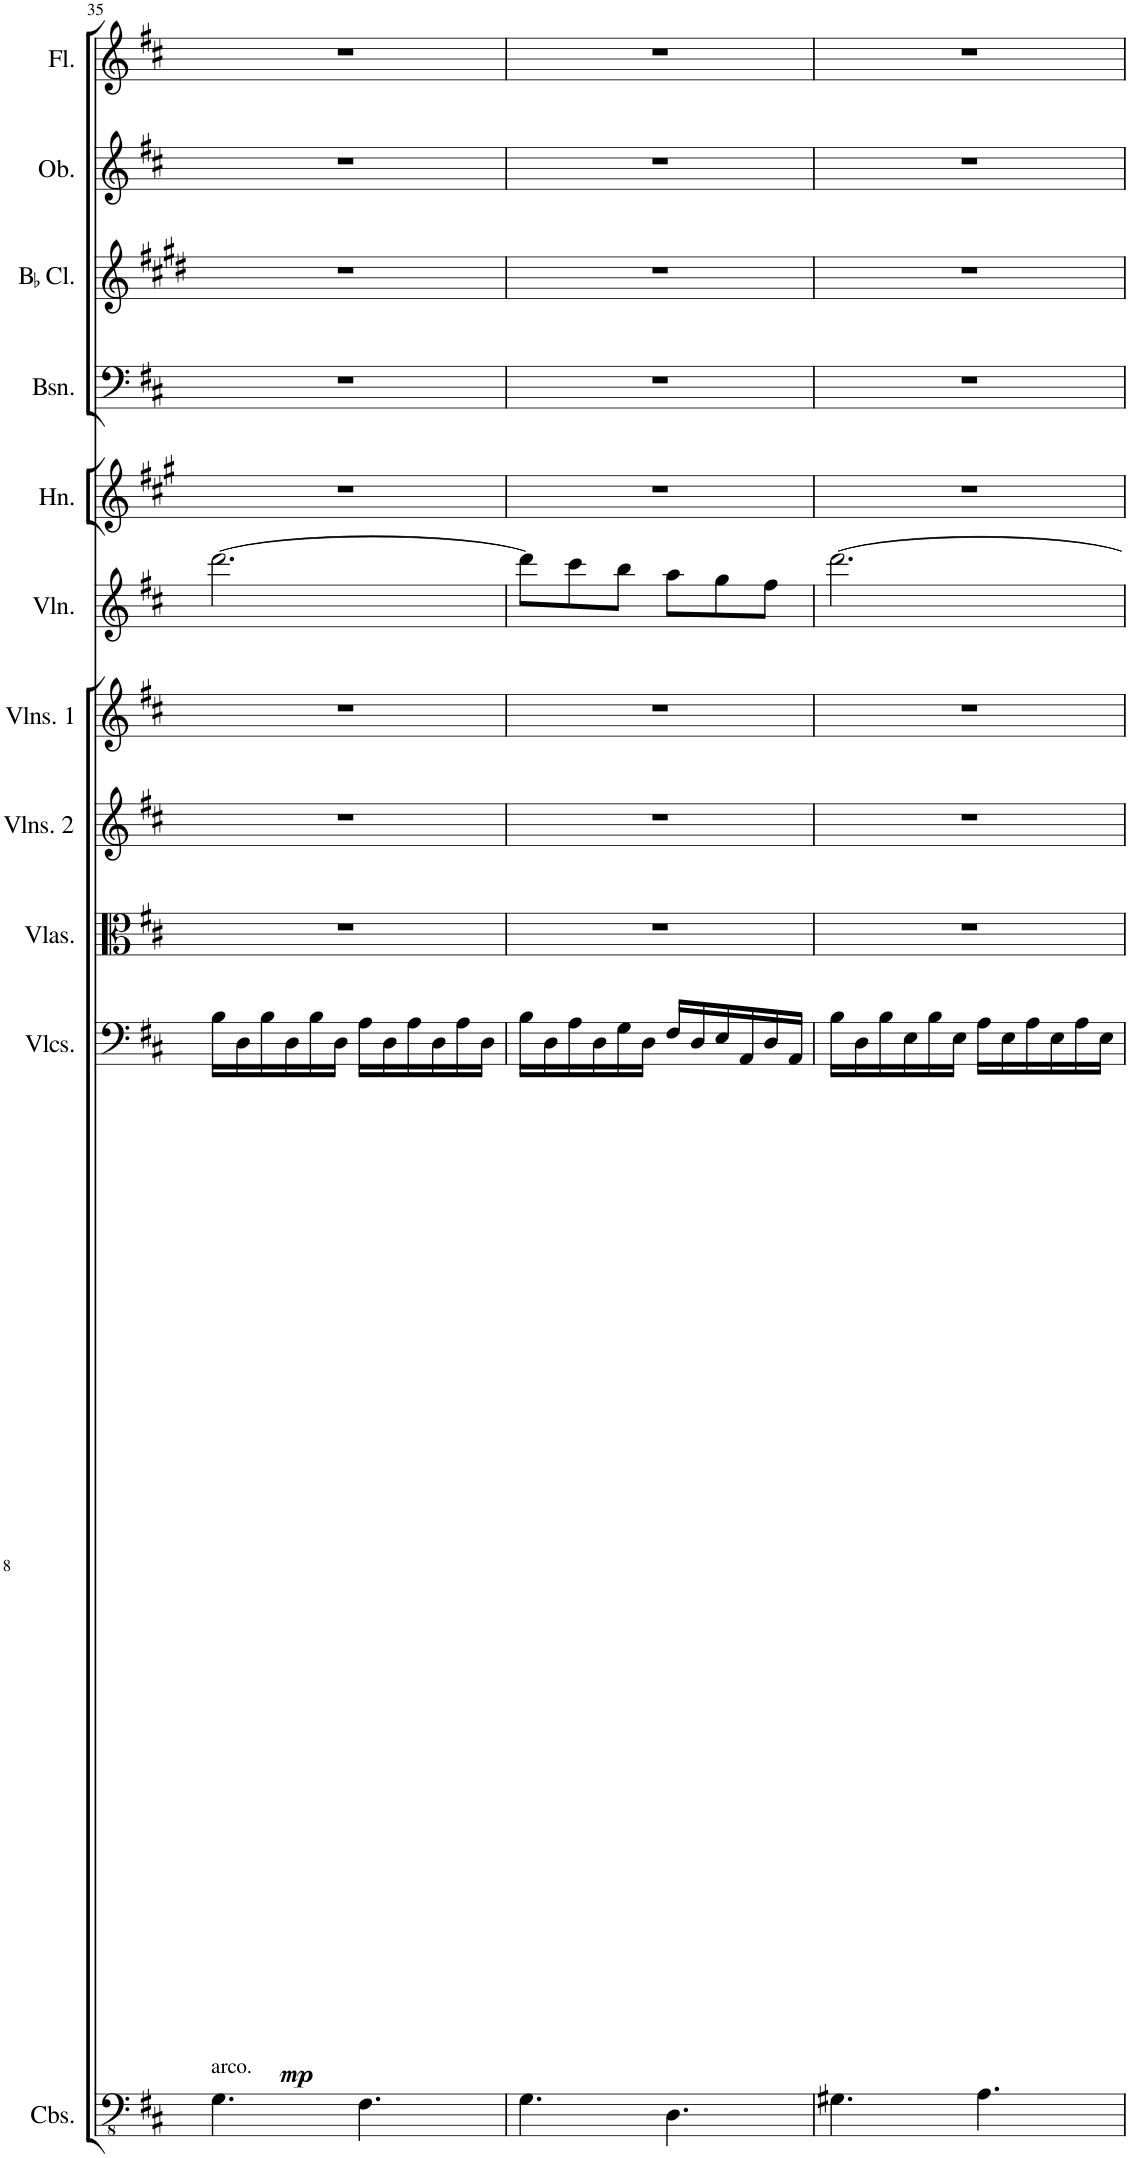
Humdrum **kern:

**kern	**kern	**dynam	**kern	**kern	**kern	**kern	**kern	**kern	**kern	**kern	**kern
*part11	*part10	*part10	*part9	*part8	*part7	*part6	*part5	*part4	*part3	*part2	*part1
*staff11	*staff10	*staff10	*staff9	*staff8	*staff7	*staff6	*staff5	*staff4	*staff3	*staff2	*staff1
*I"Contrabasses	*I"Violoncellos	*	*I"Violas	*I"Violins 2	*I"Violins 1	*I"Violin	*I"Horn	*I"Bassoon	*I"BaccidentalFlat Clarinet	*I"Oboe	*I"Flute
*I'Cbs.	*I'Vlcs.	*	*I'Vlas.	*I'Vlns. 2	*I'Vlns. 1	*I'Vln.	*I'Hn.	*I'Bsn.	*I'BaccidentalFlat Cl.	*I'Ob.	*I'Fl.
!!LO:PB:g=z
*clefFv4	*clefF4	*	*clefC3	*clefG2	*clefG2	*clefG2	*clefG2	*clefF4	*clefG2	*clefG2	*clefG2
*	*	*	*	*	*	*	*Trd4c7	*	*Trd1c2	*	*
*k[f#c#]	*k[f#c#]	*	*k[f#c#]	*k[f#c#]	*k[f#c#]	*k[f#c#]	*k[f#c#g#]	*k[f#c#]	*k[f#c#g#d#]	*k[f#c#]	*k[f#c#]
*M6/8	*M6/8	*	*M6/8	*M6/8	*M6/8	*M6/8	*M6/8	*M6/8	*M6/8	*M6/8	*M6/8
=35	=35	=35	=35	=35	=35	=35	=35	=35	=35	=35	=35
!LO:TX:a:t=arco.	!	!	!	!	!	!	!	!	!	!	!
!	!	!LO:DY:b	!	!	!	!	!	!	!	!	!
4.GG\	16B\LL	mp	2.r	2.r	2.r	[2.ddd\	2.r	2.r	2.r	2.r	2.r
.	16D\	.	.	.	.	.	.	.	.	.	.
.	16B\	.	.	.	.	.	.	.	.	.	.
.	16D\	.	.	.	.	.	.	.	.	.	.
.	16B\	.	.	.	.	.	.	.	.	.	.
.	16D\JJ	.	.	.	.	.	.	.	.	.	.
4.FF#\	16A\LL	.	.	.	.	.	.	.	.	.	.
.	16D\	.	.	.	.	.	.	.	.	.	.
.	16A\	.	.	.	.	.	.	.	.	.	.
.	16D\	.	.	.	.	.	.	.	.	.	.
.	16A\	.	.	.	.	.	.	.	.	.	.
.	16D\JJ	.	.	.	.	.	.	.	.	.	.
=36	=36	=36	=36	=36	=36	=36	=36	=36	=36	=36	=36
4.GG\	16B\LL	.	2.r	2.r	2.r	8ddd\L]	2.r	2.r	2.r	2.r	2.r
.	16D\	.	.	.	.	.	.	.	.	.	.
.	16A\	.	.	.	.	8ccc#\	.	.	.	.	.
.	16D\	.	.	.	.	.	.	.	.	.	.
.	16G\	.	.	.	.	8bb\J	.	.	.	.	.
.	16D\JJ	.	.	.	.	.	.	.	.	.	.
4.DD\	16F#/LL	.	.	.	.	8aa\L	.	.	.	.	.
.	16D/	.	.	.	.	.	.	.	.	.	.
.	16E/	.	.	.	.	8gg\	.	.	.	.	.
.	16AA/	.	.	.	.	.	.	.	.	.	.
.	16D/	.	.	.	.	8ff#\J	.	.	.	.	.
.	16AA/JJ	.	.	.	.	.	.	.	.	.	.
=37	=37	=37	=37	=37	=37	=37	=37	=37	=37	=37	=37
4.GG#X\	16B\LL	.	2.r	2.r	2.r	[2.ddd\	2.r	2.r	2.r	2.r	2.r
.	16D\	.	.	.	.	.	.	.	.	.	.
.	16B\	.	.	.	.	.	.	.	.	.	.
.	16E\	.	.	.	.	.	.	.	.	.	.
.	16B\	.	.	.	.	.	.	.	.	.	.
.	16E\JJ	.	.	.	.	.	.	.	.	.	.
4.AA\	16A\LL	.	.	.	.	.	.	.	.	.	.
.	16E\	.	.	.	.	.	.	.	.	.	.
.	16A\	.	.	.	.	.	.	.	.	.	.
.	16E\	.	.	.	.	.	.	.	.	.	.
.	16A\	.	.	.	.	.	.	.	.	.	.
.	16E\JJ	.	.	.	.	.	.	.	.	.	.
=	=	=	=	=	=	=	=	=	=	=	=
*-	*-	*-	*-	*-	*-	*-	*-	*-	*-	*-	*-
